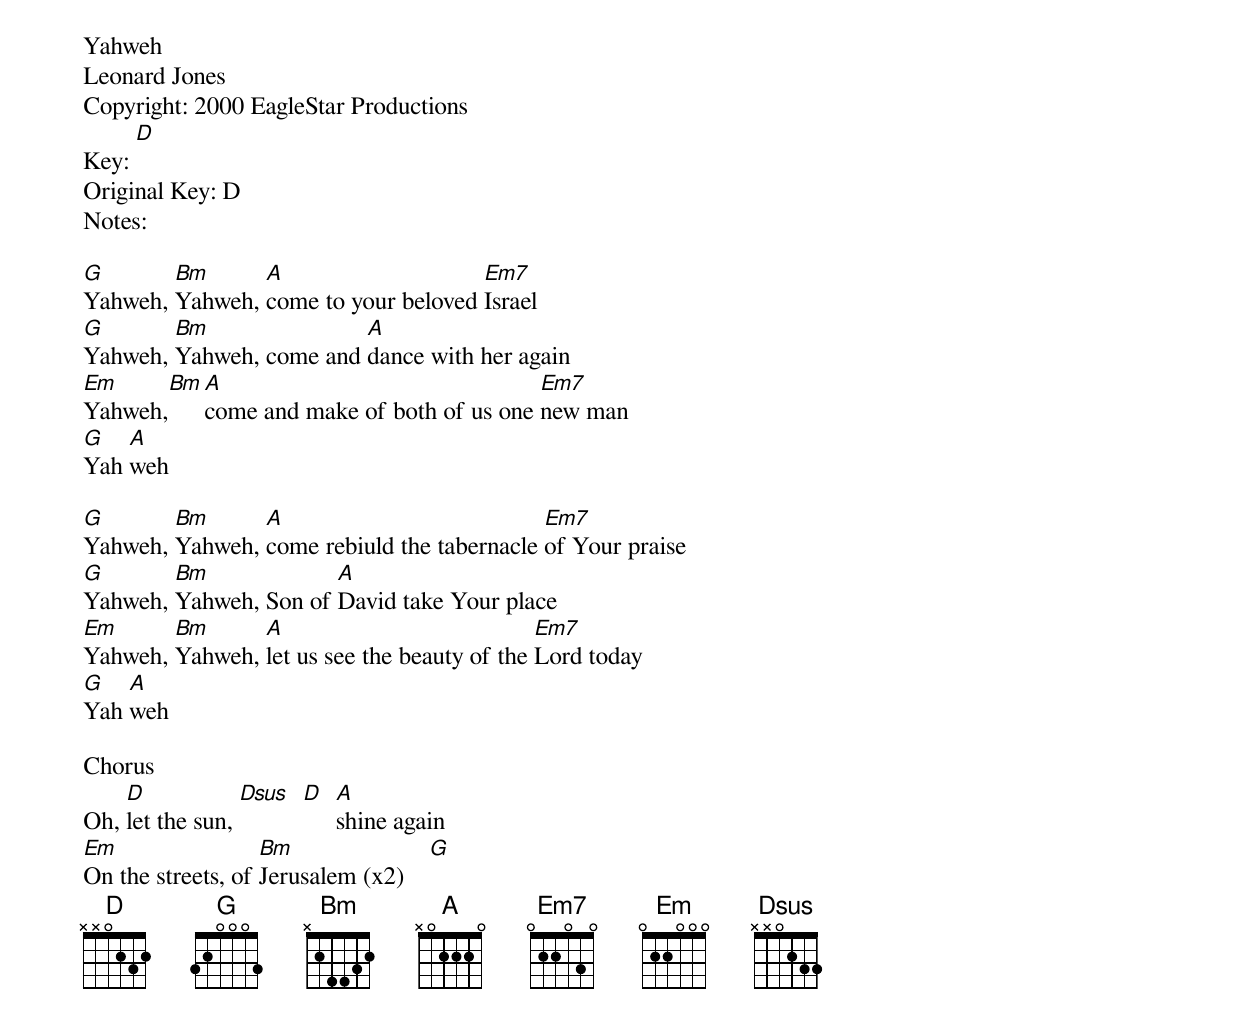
Yahweh
Leonard Jones
Copyright: 2000 EagleStar Productions
Key: [D]
Original Key: D
Notes:

[G]Yahweh, [Bm]Yahweh, [A]come to your beloved [Em7]Israel
[G]Yahweh, [Bm]Yahweh, come and [A]dance with her again
[Em]Yahweh,[Bm][A]come and make of both of us one [Em7]new man
[G]Yah [A]weh

[G]Yahweh, [Bm]Yahweh, [A]come rebiuld the tabernacle [Em7]of Your praise
[G]Yahweh, [Bm]Yahweh, Son of [A]David take Your place
[Em]Yahweh, [Bm]Yahweh, [A]let us see the beauty of the [Em7]Lord today
[G]Yah [A]weh

Chorus
Oh, [D]let the sun, [Dsus]  [D]  [A]shine again
[Em]On the streets, of [Bm]Jerusalem (x2)    [G]
